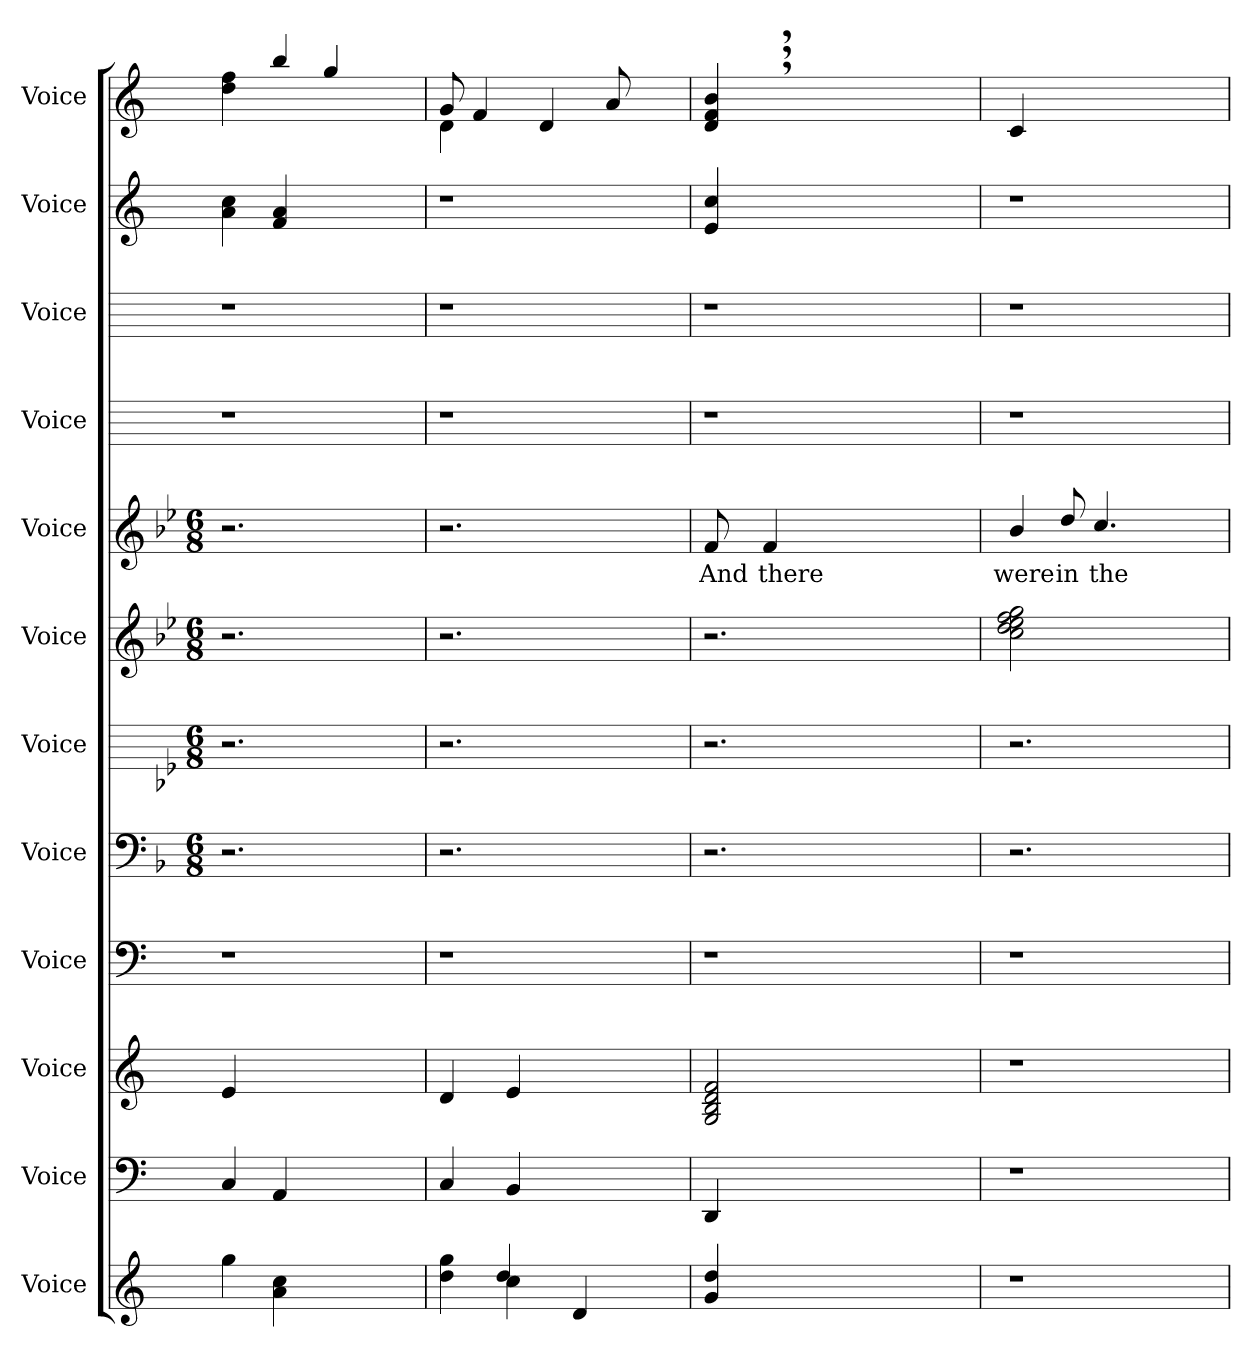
**kern	**kern	**kern	**kern	**kern	**kern	**kern	**kern	**text	**kern	**kern	**kern	**kern
*part12	*part11	*part10	*part9	*part8	*part7	*part6	*part5	*part5	*part4	*part3	*part2	*part1
*staff12	*staff11	*staff10	*staff9	*staff8	*staff7	*staff6	*staff5	*staff5	*staff4	*staff3	*staff2	*staff1
*I"Voice	*I"Voice	*I"Voice	*I"Voice	*I"Voice	*I"Voice	*I"Voice	*I"Voice	*	*I"Voice	*I"Voice	*I"Voice	*I"Voice
*I'Voice	*I'Voice	*I'Voice	*I'Voice	*I'Voice	*I'Voice	*I'Voice	*I'Voice	*	*I'Voice	*I'Voice	*I'Voice	*I'Voice
*	*clefF4	*	*clefF4	*clefF4	*	*	*	*	*	*	*	*
*	*	*	*	*k[b-]	*k[b-e-]	*k[b-e-]	*k[b-e-]	*	*	*	*	*
*	*	*	*	*M6/8	*M6/8	*M6/8	*M6/8	*	*	*	*	*
=1	=1	=1	=1	=1	=1	=1	=1	=1	=1	=1	=1	=1
4gg\	4C/	4e/	1r	2.r	2.r	2.r	2.r	.	1r	1r	4a\ 4cc\	4dd\ 4ff\
4a\ 4cc\	4AA/	2.ryy	.	.	.	.	.	.	.	.	4f/ 4a/	4bb/
2ryy	2ryy	.	.	.	.	.	.	.	.	.	2ryy	4gg/
.	.	.	.	4ryy	4ryy	4ryy	4ryy	.	.	.	.	4ryy
=2	=2	=2	=2	=2	=2	=2	=2	=2	=2	=2	=2	=2
*^	*	*	*	*	*	*	*	*	*	*	*	*^
4dd\ 4gg\	4ryy	4C/	4d/	1r	2.r	2.r	2.r	2.r	.	1r	1r	1r	8g/	4d\
.	.	.	.	.	.	.	.	.	.	.	.	.	4f/	.
4cc\	4dd/	4BB/	4e/	.	.	.	.	.	.	.	.	.	.	4ryy
.	.	.	.	.	.	.	.	.	.	.	.	.	4d/	.
4ryy	4d/	2ryy	2ryy	.	.	.	.	.	.	.	.	.	.	2ryy
.	.	.	.	.	.	.	.	.	.	.	.	.	8a/	.
4ryy	4ryy	.	.	.	4ryy	4ryy	4ryy	4ryy	.	.	.	.	4ryy	.
*	*	*	*	*	*	*	*	*	*	*	*	*	*v	*v
=3	=3	=3	=3	=3	=3	=3	=3	=3	=3	=3	=3	=3	=3
!	!	!	!	!	!	!	!	!	!LO:LY:b	!	!	!	!
*v	*v	*	*	*	*	*	*	*	*	*	*	*	*
4g/ 4dd/	4DD/	2G/ 2B/ 2d/ 2f/	1r	2.r	2.r	2.r	8f/	And	1r	1r	4e/ 4cc/	4d/,> 4f/,> 4b/,>
!	!	!	!	!	!	!	!	!LO:LY:b	!	!	!	!
.	.	.	.	.	.	.	4f/	there	.	.	.	.
2.ryy	2.ryy	.	.	.	.	.	.	.	.	.	2.ryy	2.ryy
.	.	.	.	.	.	.	2ryy	.	.	.	.	.
.	.	2ryy	.	.	.	.	.	.	.	.	.	.
.	.	.	.	4ryy	4ryy	4ryy	.	.	.	.	.	.
.	.	.	.	.	.	.	8ryy	.	.	.	.	.
=4	=4	=4	=4	=4	=4	=4	=4	=4	=4	=4	=4	=4
!	!	!	!	!	!	!	!	!LO:LY:b	!	!	!	!
1r	1r	1r	1r	2.r	2.r	2cc\ 2dd\ 2ee-\ 2ff\ 2gg\	4b-/	were	1r	1r	1r	4c/
!	!	!	!	!	!	!	!	!LO:LY:b	!	!	!	!
.	.	.	.	.	.	.	8dd/	in	.	.	.	2.ryy
!	!	!	!	!	!	!	!	!LO:LY:b	!	!	!	!
.	.	.	.	.	.	.	4.cc/	the	.	.	.	.
.	.	.	.	.	.	2ryy	.	.	.	.	.	.
.	.	.	.	4ryy	4ryy	.	4ryy	.	.	.	.	.
=	=	=	=	=	=	=	=	=	=	=	=	=
*-	*-	*-	*-	*-	*-	*-	*-	*-	*-	*-	*-	*-
